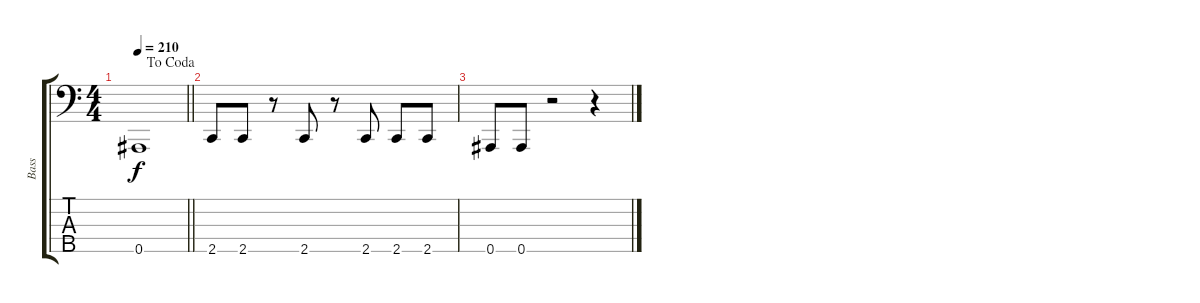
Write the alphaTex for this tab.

\track ("Bass" "Bass") {instrument acousticguitarsteel}
\staff {score tabs}
\tuning (Gb2 Db2 Ab1 Eb1 Bb0) {hide}
\ts (4 4)
\jump dacoda
\tempo 210
\clef f4
\barLineRight lightlight
\ks c
0.5.1{dy f} |
2.5.8 2.5.8 r.8 2.5.8 r.8 2.5.8 2.5.8 2.5.8 |
0.5.8 0.5.8 r.2 r.4
